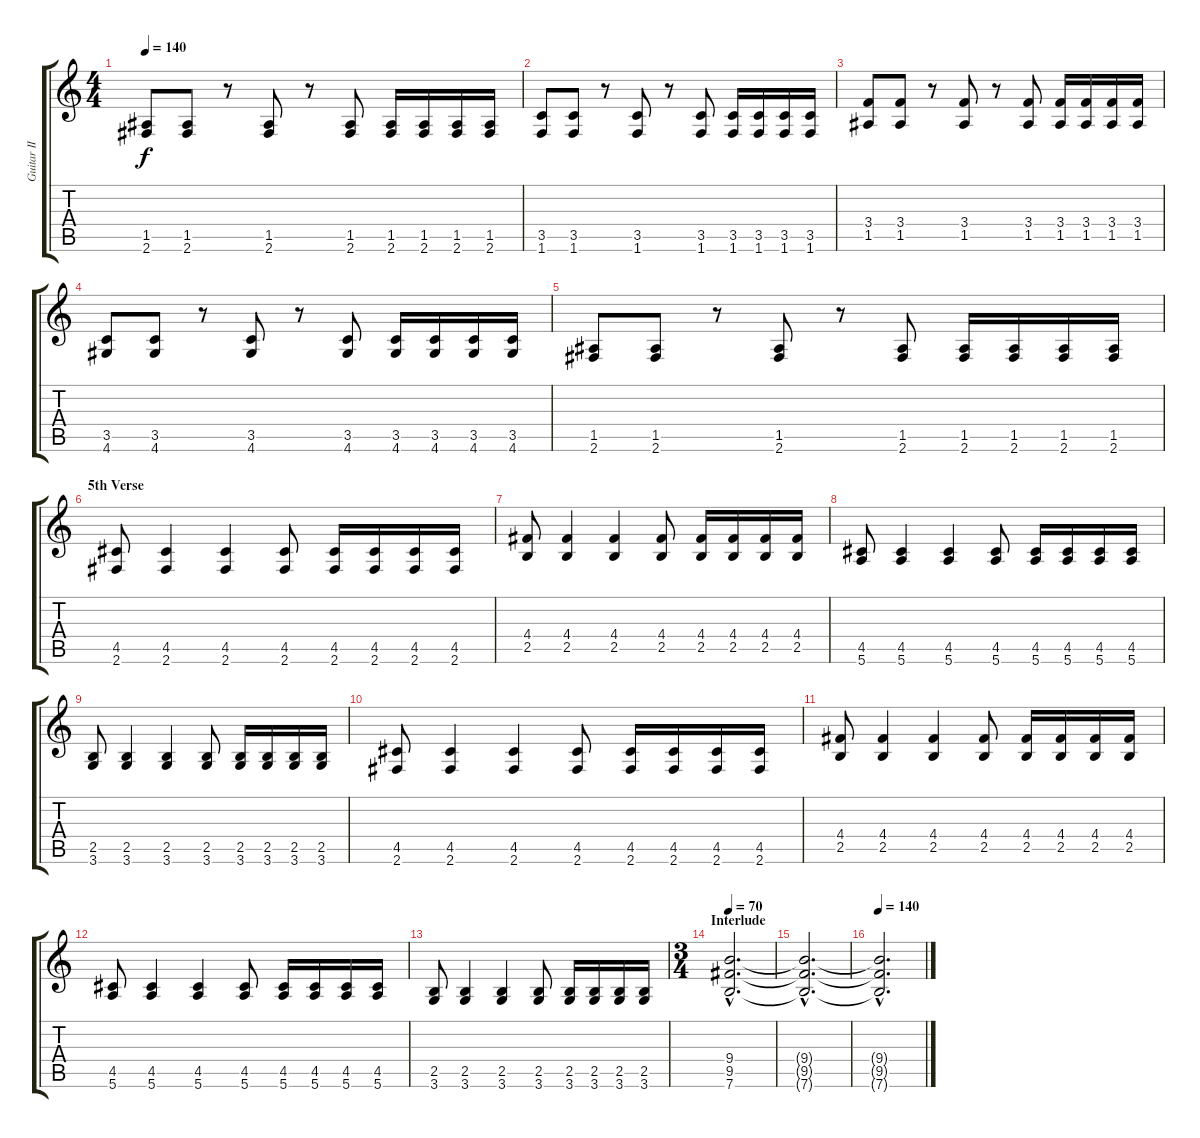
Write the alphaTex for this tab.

\track ("Guitar II" "Guitar II") {instrument distortionguitar}
\staff {score tabs}
\tuning (E4 B3 G3 D3 A2 E2) {hide}
\ts (4 4)
\tempo 140
\clef g2
\ks c
(1.5 2.6).8{dy f} (1.5 2.6).8 r.8 (1.5 2.6).8 r.8 (1.5 2.6).8 (1.5 2.6).16 (1.5 2.6).16 (1.5 2.6).16 (1.5 2.6).16 |
(3.5 1.6).8 (3.5 1.6).8 r.8 (3.5 1.6).8 r.8 (3.5 1.6).8 (3.5 1.6).16 (3.5 1.6).16 (3.5 1.6).16 (3.5 1.6).16 |
(3.4 1.5).8 (3.4 1.5).8 r.8 (3.4 1.5).8 r.8 (3.4 1.5).8 (3.4 1.5).16 (3.4 1.5).16 (3.4 1.5).16 (3.4 1.5).16 |
(3.5 4.6).8 (3.5 4.6).8 r.8 (3.5 4.6).8 r.8 (3.5 4.6).8 (3.5 4.6).16 (3.5 4.6).16 (3.5 4.6).16 (3.5 4.6).16 |
(1.5 2.6).8 (1.5 2.6).8 r.8 (1.5 2.6).8 r.8 (1.5 2.6).8 (1.5 2.6).16 (1.5 2.6).16 (1.5 2.6).16 (1.5 2.6).16 |
\section ("" "5th Verse")
(4.5 2.6).8 (4.5 2.6).4 (4.5 2.6).4 (4.5 2.6).8 (4.5 2.6).16 (4.5 2.6).16 (4.5 2.6).16 (4.5 2.6).16 |
(4.4 2.5).8 (4.4 2.5).4 (4.4 2.5).4 (4.4 2.5).8 (4.4 2.5).16 (4.4 2.5).16 (4.4 2.5).16 (4.4 2.5).16 |
(4.5 5.6).8 (4.5 5.6).4 (4.5 5.6).4 (4.5 5.6).8 (4.5 5.6).16 (4.5 5.6).16 (4.5 5.6).16 (4.5 5.6).16 |
(2.5 3.6).8 (2.5 3.6).4 (2.5 3.6).4 (2.5 3.6).8 (2.5 3.6).16 (2.5 3.6).16 (2.5 3.6).16 (2.5 3.6).16 |
(4.5 2.6).8 (4.5 2.6).4 (4.5 2.6).4 (4.5 2.6).8 (4.5 2.6).16 (4.5 2.6).16 (4.5 2.6).16 (4.5 2.6).16 |
(4.4 2.5).8 (4.4 2.5).4 (4.4 2.5).4 (4.4 2.5).8 (4.4 2.5).16 (4.4 2.5).16 (4.4 2.5).16 (4.4 2.5).16 |
(4.5 5.6).8 (4.5 5.6).4 (4.5 5.6).4 (4.5 5.6).8 (4.5 5.6).16 (4.5 5.6).16 (4.5 5.6).16 (4.5 5.6).16 |
(2.5 3.6).8 (2.5 3.6).4 (2.5 3.6).4 (2.5 3.6).8 (2.5 3.6).16 (2.5 3.6).16 (2.5 3.6).16 (2.5 3.6).16 |
\ts (3 4)
\section ("" "Interlude")
\tempo 70
(9.4{hac} 9.5{hac} 7.6{hac}).2{d volume 0} |
(9.4{hac t} 9.5{hac t} 7.6{hac t}).2{d} |
\tempo 140
(9.4{hac t} 9.5{hac t} 7.6{hac t}).2{d}
